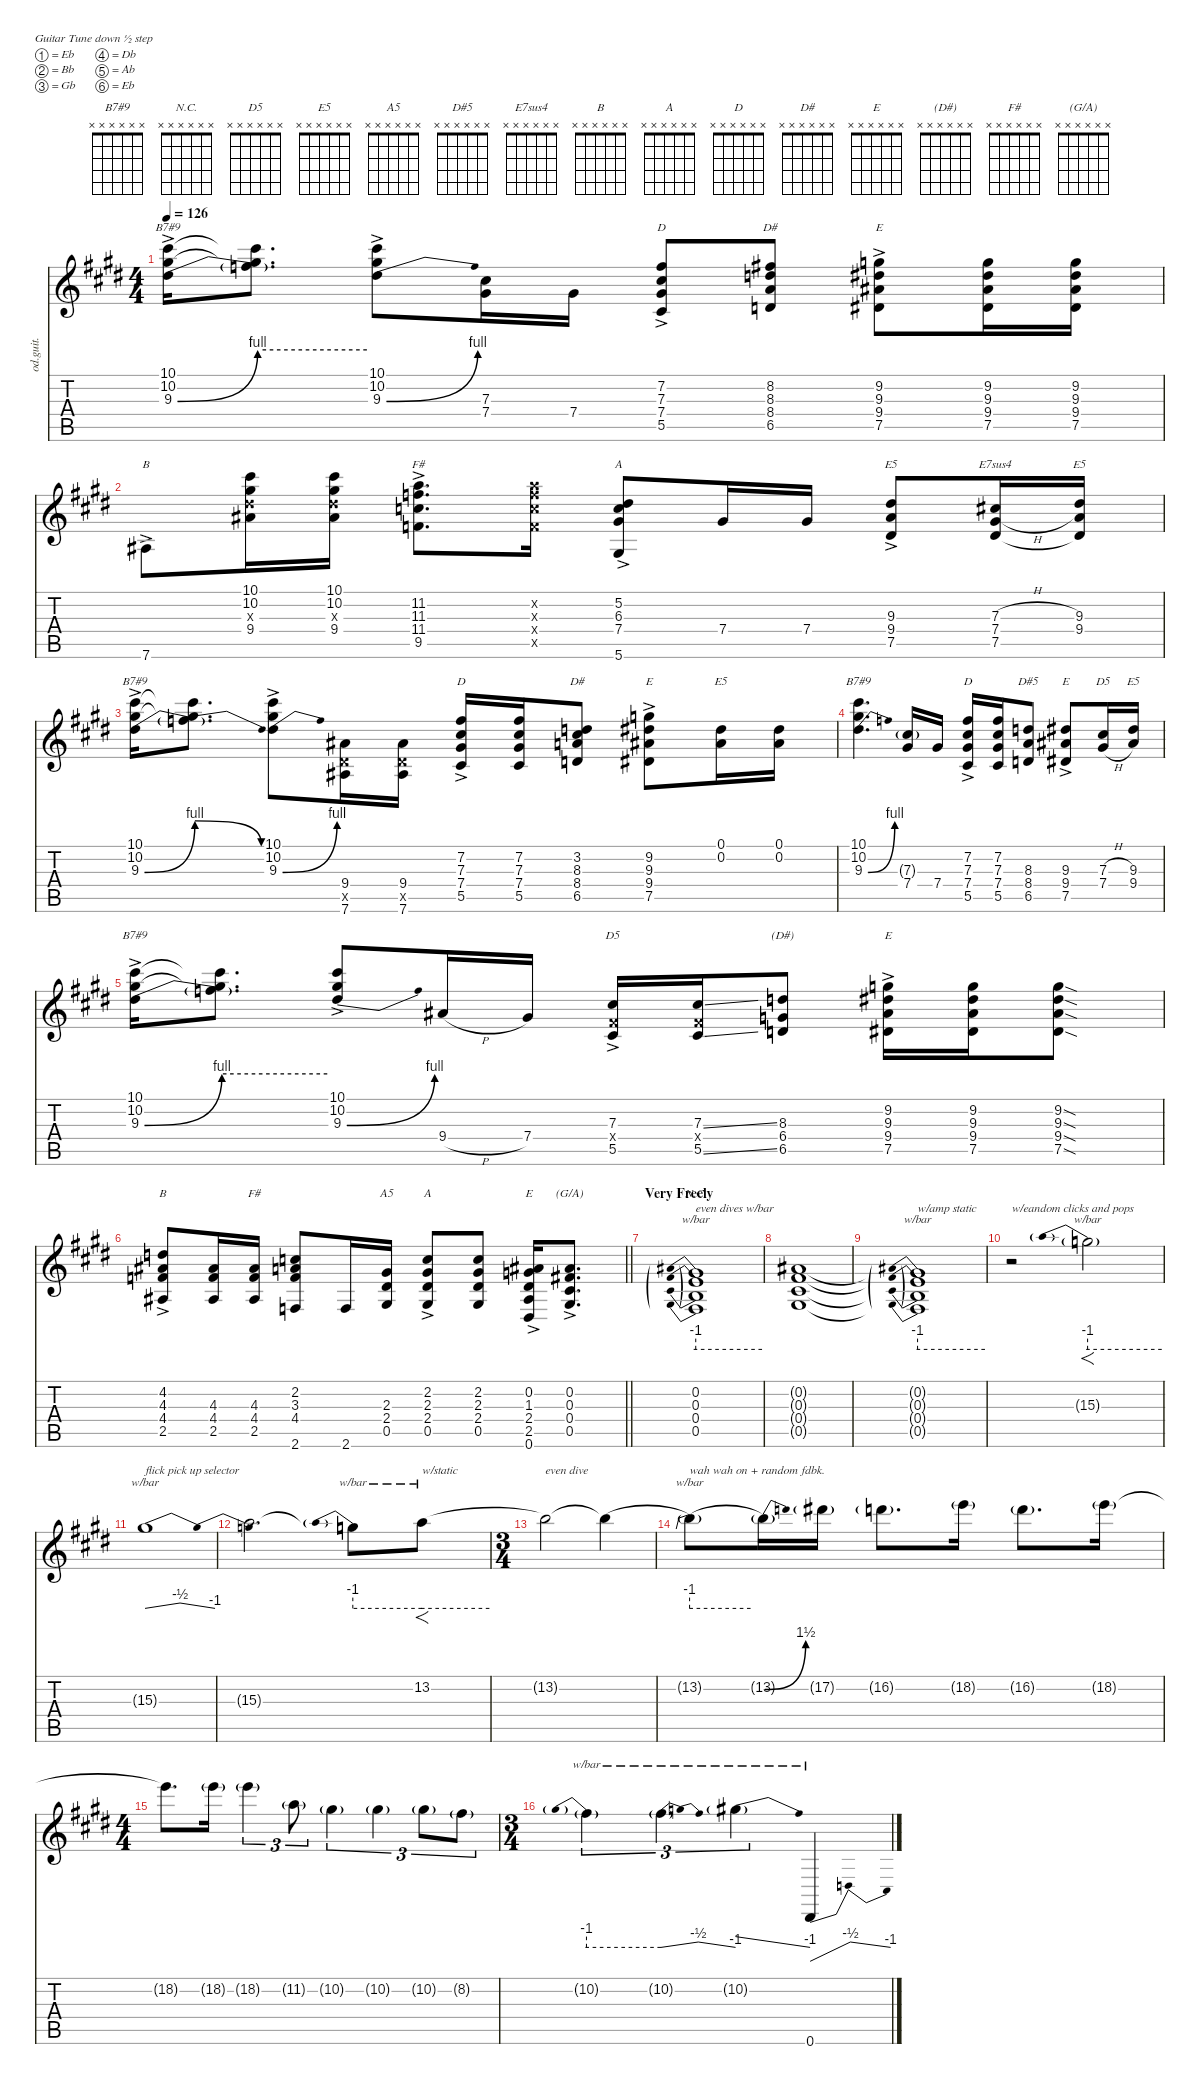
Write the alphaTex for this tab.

\defaultSystemsLayout 4
\hideDynamics
\bracketExtendMode nobrackets
\otherSystemsTrackNameOrientation horizontal
\track ("Jimi Guitar" "od.guit.") {instrument overdrivenguitar}
\staff {score tabs}
\tuning (Eb4 Bb3 Gb3 Db3 Ab2 Eb2)
\chord ("B7#9" x x x x x x)
\chord ("N.C." x x x x x x)
\chord ("D5" x x x x x x)
\chord ("E5" x x x x x x)
\chord ("A5" x x x x x x)
\chord ("D#5" x x x x x x)
\chord ("E7sus4" x x x x x x)
\chord ("B" x x x x x x)
\chord ("A" x x x x x x)
\chord ("D" x x x x x x)
\chord ("D#" x x x x x x)
\chord ("E" x x x x x x)
\chord ("(D#)" x x x x x x)
\chord ("F#" x x x x x x)
\chord ("(G/A)" x x x x x x)
\ts (4 4)
\tempo 126
\clef g2
\ks e
(10.1{ac acc #} 10.2{ac acc #} 9.3{be (bend 0 0 60 4) ac acc #}).16{ch "B7#9" dy ff beam Down} (10.1{t acc #} 10.2{t acc #} 9.3{be (hold 0 4 60 4) t}).8{d dy f beam Down} (10.1{ac acc #} 10.2{ac acc #} 9.3{be (bend 0 0 45 4) ac acc #}).8{dy ff beam Down} (7.3{acc #} 7.4{acc #}).16{beam Down} 7.4{acc #}.16{beam Down} (7.2{ac acc forcenatural} 7.3{ac acc #} 7.4{ac acc #} 5.5{ac acc #}).8{ch "D" beam Up} (8.2{acc #} 8.3{acc forcenatural} 8.4{acc forcenatural} 6.5{acc forcenatural}).8{ch "D#" beam Up} (9.2{ac acc forcenatural} 9.3{ac acc #} 9.4{ac acc #} 7.5{ac acc #}).8{ch "E" beam Down} (9.2{acc forcenatural} 9.3{acc #} 9.4{acc #} 7.5{acc #}).16{beam Down} (9.2{acc forcenatural} 9.3{acc #} 9.4{acc #} 7.5{acc #}).16{beam Down} |
7.6{ac acc #}.8{ch "B" beam Down} (10.1{acc #} 10.2{acc #} 9.3{x acc #} 9.4{acc #}).16{beam Down} (10.1{acc #} 10.2{acc #} 9.3{x acc #} 9.4{acc #}).16{beam Down} (11.2{ac acc forcenatural} 11.3{ac acc forcenatural} 11.4{ac acc forcenatural} 9.5{ac acc forcenatural}).8{d ch "F#" beam Down} (11.2{x acc forcenatural} 11.3{x acc forcenatural} 11.4{x acc forcenatural} 9.5{x acc forcenatural}).16{beam Down} (5.2{ac acc #} 6.3{ac acc forcenatural} 7.4{ac acc #} 5.6{ac acc #}).8{ch "A" beam Up} 7.4{acc #}.16{beam Up} 7.4{acc #}.16{beam Up} (9.3{ac acc #} 9.4{ac acc #} 7.5{ac acc #}).8{ch "E5" beam Up} (7.3{h acc #} 7.4{h acc #} 7.5{acc #}).16{ch "E7sus4" beam Up} (9.3{acc #} 9.4{acc #} 7.5{t acc #}).16{ch "E5" beam Up} |
(10.1{ac acc #} 10.2{ac acc #} 9.3{be (bend 0 0 60 4) ac acc #}).16{ch "B7#9" beam Down} (10.1{t acc #} 10.2{t acc #} 9.3{be (release 0 4 60 0) t}).8{d dy f beam Down} (10.1{ac acc #} 10.2{ac acc #} 9.3{be (bend 0 0 45 4) ac acc #}).8{dy ff beam Down} (9.4{acc #} 7.5{x acc #} 7.6{acc #}).16{beam Down} (9.4{acc #} 7.5{x acc #} 7.6{acc #}).16{beam Down} (7.2{ac acc forcenatural} 7.3{ac acc #} 7.4{ac acc #} 5.5{ac acc #}).16{ch "D" beam Up} (7.2{acc forcenatural} 7.3{acc #} 7.4{acc #} 5.5{acc #}).16{beam Up} (3.2{acc #} 8.3{acc forcenatural} 8.4{acc forcenatural} 6.5{acc forcenatural}).8{ch "D#" beam Up} (9.2{ac acc forcenatural} 9.3{ac acc #} 9.4{ac acc #} 7.5{ac acc #}).8{ch "E" beam Down} (0.1{acc #} 0.2{acc #}).16{ch "E5" beam Down} (0.1{acc #} 0.2{acc #}).16{beam Down} |
(10.1{acc #} 10.2{acc #} 9.3{be (bend 0 0 15 4) acc #}).4{d ch "B7#9" beam Down} (7.3{g acc #} 7.4{acc #}).16{beam Up} 7.4{acc #}.16{beam Up} (7.2{ac acc forcenatural} 7.3{ac acc #} 7.4{ac acc #} 5.5{ac acc #}).16{ch "D" beam Up} (7.2{acc forcenatural} 7.3{acc #} 7.4{acc #} 5.5{acc #}).16{beam Up} (8.3{acc forcenatural} 8.4{acc forcenatural} 6.5{acc forcenatural}).8{ch "D#5" beam Up} (9.3{ac acc #} 9.4{ac acc #} 7.5{ac acc #}).8{ch "E" beam Up} (7.3{h acc #} 7.4{h acc #}).16{ch "D5" beam Up} (9.3{acc #} 9.4{acc #}).16{ch "E5" beam Up} |
(10.1{ac acc #} 10.2{ac acc #} 9.3{be (bend 0 0 60 4) ac acc #}).16{ch "B7#9" beam Down} (10.1{t acc #} 10.2{t acc #} 9.3{be (hold 0 4 60 4) t}).8{d dy f beam Down} (10.1{ac acc #} 10.2{ac acc #} 9.3{be (bend 0 0 45 4) ac acc #}).8{dy ff beam Up} 9.4{h acc #}.16{beam Up} 7.4{acc #}.16{beam Up} (7.3{ac acc #} 5.4{ac x acc #} 5.5{ac acc #}).16{ch "D5" beam Up} (7.3{ss acc #} 5.4{x acc #} 5.5{ss acc #}).16{beam Up} (8.3{acc forcenatural} 6.4{acc forcenatural} 6.5{acc forcenatural}).8{ch "(D#)" beam Up} (9.2{ac acc forcenatural} 9.3{ac acc #} 9.4{ac acc #} 7.5{ac acc #}).16{ch "E" beam Down} (9.2{acc forcenatural} 9.3{acc #} 9.4{acc #} 7.5{acc #}).16{beam Down} (9.2{sod acc forcenatural} 9.3{sod acc #} 9.4{sod acc #} 7.5{sod acc #}).8{beam Down} |
\barLineRight lightlight
(4.2{ac acc forcenatural} 4.3{ac acc #} 4.4{ac acc forcenatural} 2.5{ac acc #}).8{ch "B" beam Up} (4.3{acc #} 4.4{acc forcenatural} 2.5{acc #}).16{beam Up} (4.3{acc #} 4.4{acc forcenatural} 2.5{acc #}).16{ch "F#" beam Up} (2.2{acc forcenatural} 3.3{acc forcenatural} 4.4{acc forcenatural} 2.6{acc forcenatural}).8{beam Up} 2.6{acc forcenatural}.16{beam Up} (2.3{acc #} 2.4{acc #} 0.5{acc #}).16{ch "A5" beam Up} (2.2{ac acc forcenatural} 2.3{ac acc #} 2.4{ac acc #} 0.5{ac acc #}).8{ch "A" beam Up} (2.2{acc forcenatural} 2.3{acc #} 2.4{acc #} 0.5{acc #}).8{beam Up} (0.2{ac acc #} 1.3{ac acc forcenatural} 2.4{ac acc #} 2.5{ac acc #} 0.6{ac acc #}).16{ch "E" beam Up} (0.2{ac acc #} 0.3{ac acc #} 0.4{ac acc #} 0.5{ac acc #}).8{d ch "(G/A)" beam Up} |
\section ("" "Very Freely")
(0.2{acc #} 0.3{acc #} 0.4{acc #} 0.5{acc #}).1{tbe (predive default 0 -4 60 -4) ch "N.C." txt "even dives w/bar" beam Up} |
(0.2{t acc #} 0.3{t acc #} 0.4{t acc #} 0.5{t acc #}).1{dy f beam Up} |
(0.2{t acc #} 0.3{t acc #} 0.4{t acc #} 0.5{t acc #}).1{tbe (predive default 0 -4 60 -4) txt "w/amp static" beam Up} |
r.2{txt "w/eandom clicks and pops" beam Down} 15.3{g acc forcenatural}.2{f tbe (predive default 0 -4 60 -4) beam Down} |
15.3{t acc forcenatural}.1{tbe (dip default 0 -4 30 -2 60 -4) txt "flick pick up selector" beam Down} |
15.3{t acc forcenatural}.2{d beam Down} 15.3{t acc forcenatural}.8{tbe (predive default 0 -4 60 -4) beam Down} 13.2{acc forcenatural}.8{f tbe (hold default 0 -4 60 -4) txt "w/static" dy ff beam Down} |
\ts (3 4)
\beaming (8 2 2 2)
13.2{t acc forcenatural}.2{txt "even dive" dy f beam Down} 13.2{be (hold 0 0 60 0) t acc forcenatural}.4{beam Down} |
13.2{be (hold 0 0 60 0) t acc forcenatural}.8{tbe (predive default 0 -4 60 -4) txt "wah wah on + random fdbk." beam Down} 13.2{be (bend 0 0 60 6) t acc forcenatural}.16{beam Down} 17.2{g acc #}.16{beam Down} 16.2{g acc forcenatural}.8{d beam Down} 18.2{g acc forcenatural}.16{beam Down} 16.2{g acc forcenatural}.8{d beam Down} 18.2{g acc forcenatural}.16{beam Down} |
\ts (4 4)
\beaming (8 2 2 2 2)
18.2{t acc forcenatural}.8{d beam Down} 18.2{g acc forcenatural}.16{beam Down} 18.2{g acc forcenatural}.4{tu (3 2) beam Down} 11.2{g acc forcenatural}.8{tu (3 2) beam Down} 10.2{g acc #}.4{tu (3 2) beam Down} 10.2{g acc #}.4{tu (3 2) beam Down} 10.2{g acc #}.8{tu (3 2) beam Down} 8.2{g acc #}.8{tu (3 2) beam Down} |
\ts (3 4)
\beaming (8 2 2 2)
10.2{g acc #}.4{tu (3 2) tbe (predive default 0 -4 60 -4) beam Down} 10.2{g acc #}.4{tu (3 2) tbe (dip default 0 -4 30 -2 60 -4) beam Down} 10.2{g acc #}.4{tu (3 2) tbe (dive default 0 0 60 -4) beam Down} 0.6{acc #}.4{tbe (dip default 0 -24 30 -2 60 -4) dy ff beam Up}
